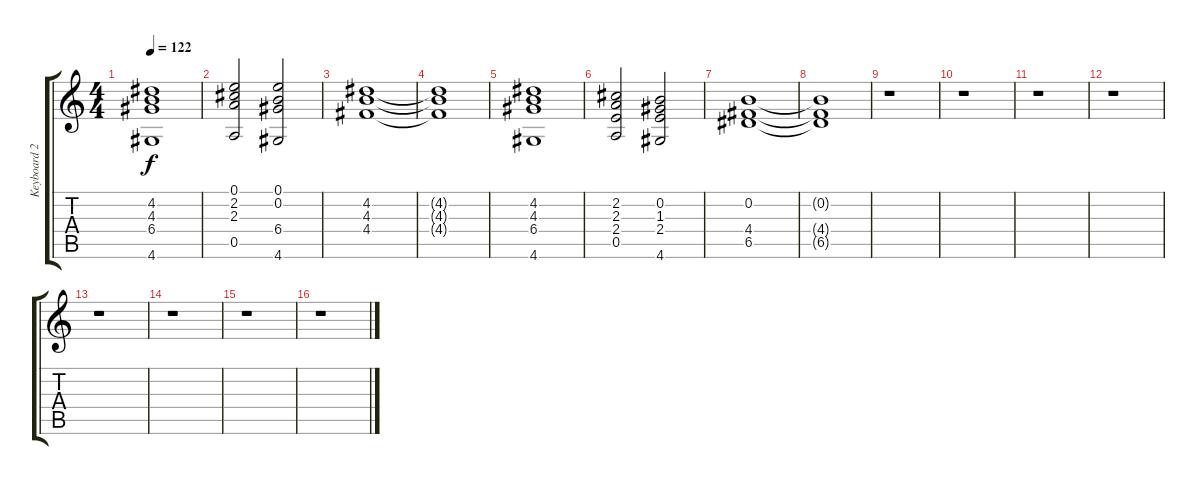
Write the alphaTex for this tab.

\track ("Keyboard 2" "Keyboard 2") {instrument stringensemble1}
\staff {score tabs}
\tuning (E5 B4 G4 D4 A3 E3) {hide}
\ts (4 4)
\tempo 122
\clef g2
\ks c
(4.2 4.3 6.4 4.6).1{dy f} |
(0.1 2.2 2.3 0.5).2 (0.1 0.2 6.4 4.6).2 |
(4.2 4.3 4.4).1 |
(4.2{t} 4.3{t} 4.4{t}).1 |
(4.2 4.3 6.4 4.6).1 |
(2.2 2.3 2.4 0.5).2 (0.2 1.3 2.4 4.6).2 |
(0.2 4.4 6.5).1 |
(0.2{t} 4.4{t} 6.5{t}).1 |
r.1 |
r.1 |
r.1 |
r.1 |
r.1 |
r.1 |
r.1 |
r.1
